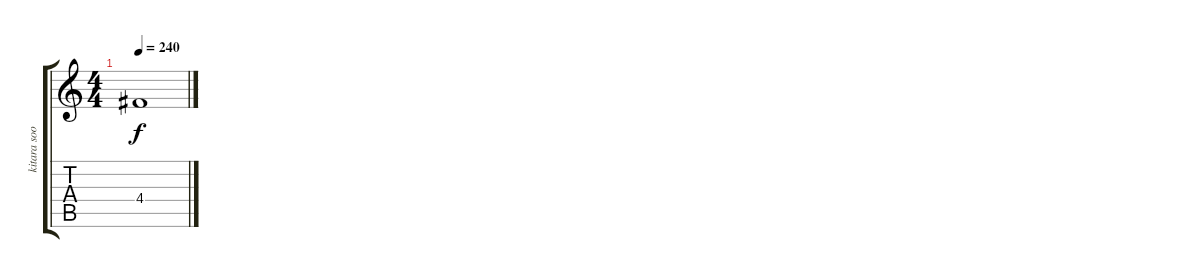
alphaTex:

\track ("kitara soolo" "kitara soo") {instrument overdrivenguitar}
\staff {score tabs}
\tuning (E4 B3 G3 D3 A2 E2) {hide}
\ts (4 4)
\tempo 240
\clef g2
\ks c
4.4.1{dy f}
